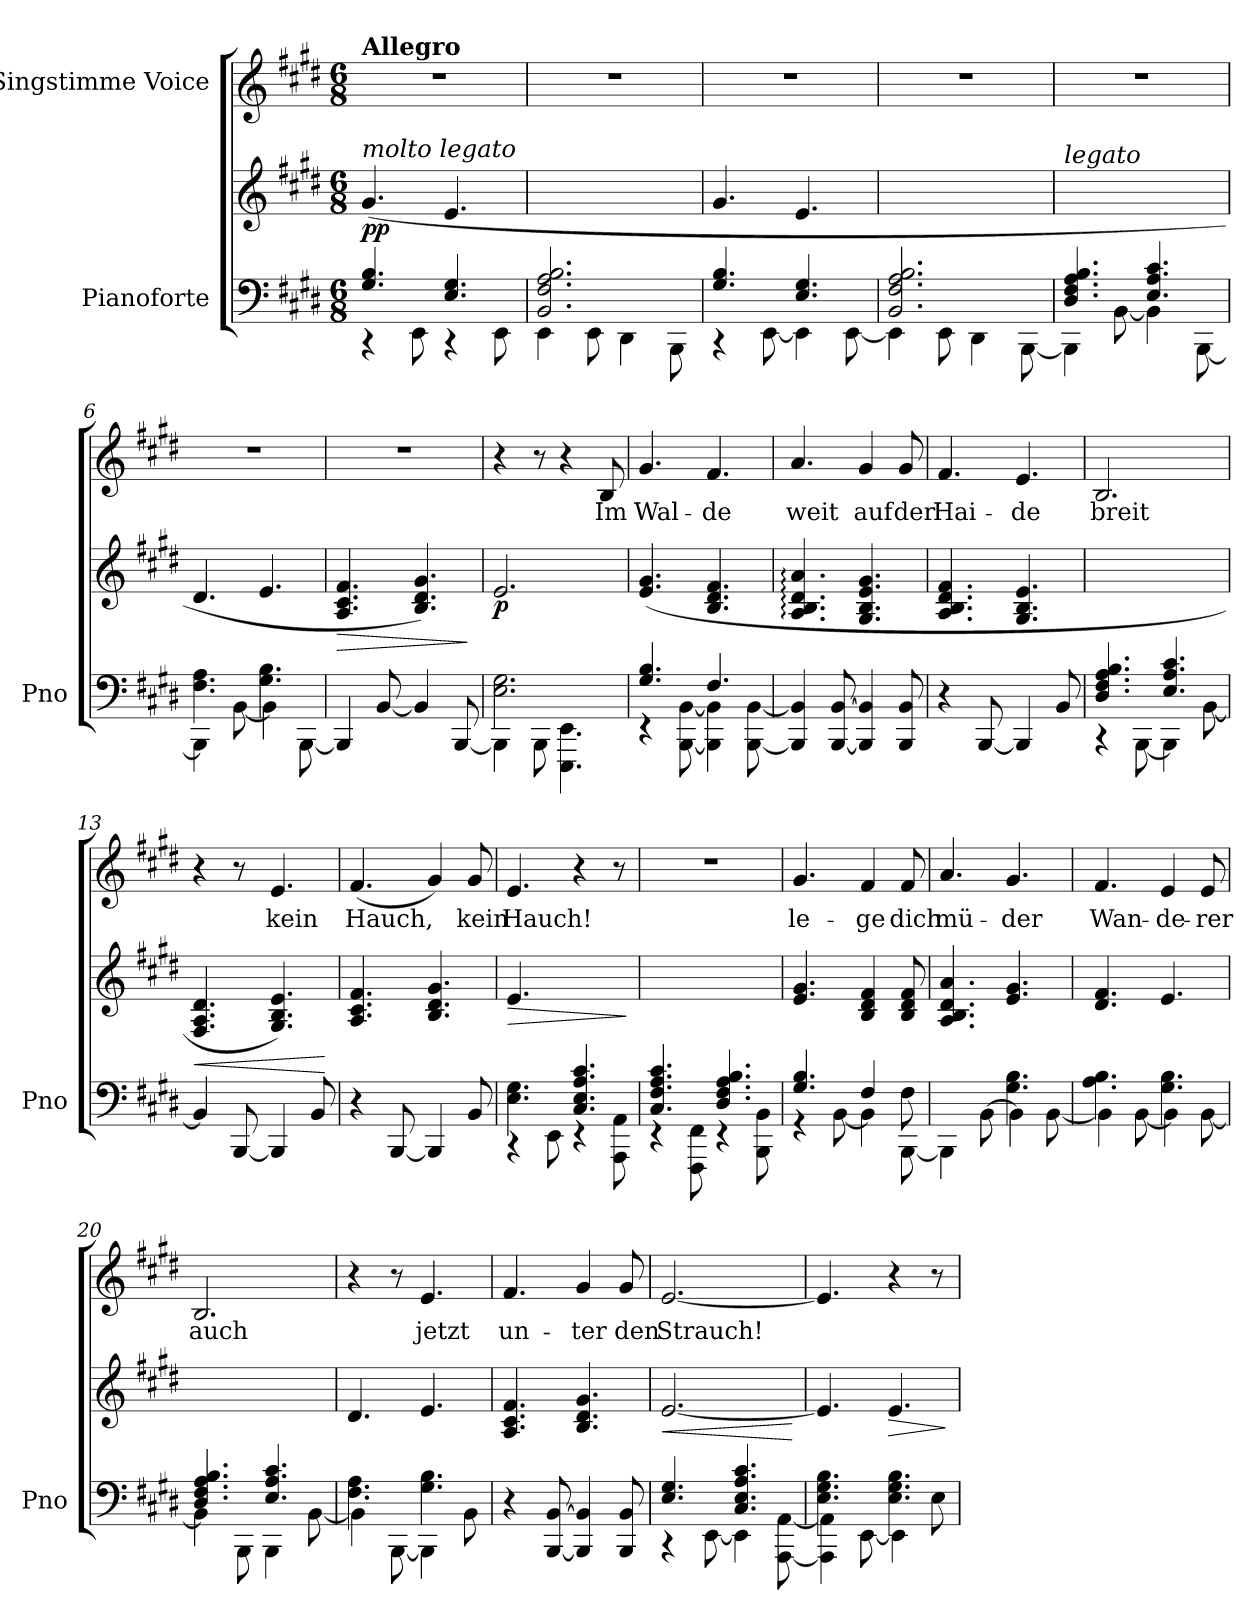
**kern	**kern	**dynam	**kern	**text
*part2	*part2	*part2	*part1	*part1
*staff3	*staff2	*staff2/3	*staff1	*staff1
*I"Pianoforte	*	*	*I"Singstimme Voice	*
*I'Pno	*	*	*	*
*clefF4	*clefG2	*	*clefG2	*
*k[f#c#g#d#]	*k[f#c#g#d#]	*	*k[f#c#g#d#]	*
*M6/8	*M6/8	*	*M6/8	*
=1	=1	=1	=1	=1
*^	*	*	*	*
!	!	!	!	!LO:TX:a:B:t=Allegro	!
!	!	!LO:TX:i:t=molto legato	!	!	!
!	!	!	!LO:DY:b	!	!
4.G#/ 4.B/	4r	(4.g#/	pp	2.r	.
.	8EE\	.	.	.	.
4.E/ 4.G#/	4r	4.e/	.	.	.
.	8EE\	.	.	.	.
=2	=2	=2	=2	=2	=2
2.BB/ 2.F#/ 2.A/ 2.B/	4EE\	2.ryy	.	2.r	.
.	8EE\	.	.	.	.
.	4DD#\	.	.	.	.
.	8BBB\	.	.	.	.
=3	=3	=3	=3	=3	=3
4.G#/ 4.B/	4r	4.g#/	.	2.r	.
.	[8EE\	.	.	.	.
4.E/ 4.G#/	4EE\]	4.e/	.	.	.
.	[<8EE\	.	.	.	.
=4	=4	=4	=4	=4	=4
2.BB/ 2.F#/ 2.A/ 2.B/)	4EE\]	2.ryy	.	2.r	.
.	8EE\	.	.	.	.
.	4DD#\	.	.	.	.
.	[<8BBB\	.	.	.	.
=5	=5	=5	=5	=5	=5
!	!	!LO:TX:i:t=legato	!	!	!
(4.D#/ 4.F#/ 4.A/ 4.B/	4BBB\]	2.ryy	.	2.r	.
.	[>8BB\	.	.	.	.
4.E/ 4.A/ 4.c#/	4BB\]	.	.	.	.
.	[<8BBB\	.	.	.	.
=6	=6	=6	=6	=6	=6
4.F#\ 4.A\	4BBB\]	4.d#/	.	2.r	.
.	[>8BB\	.	.	.	.
4.G#\ 4.B\	4BB\]	4.e/	.	.	.
.	[8BBB\	.	.	.	.
=7	=7	=7	=7	=7	=7
!	!	!	!LO:HP:b	!	!
*v	*v	*	*	*	*
4BBB/]	4.A/ 4.c#/ 4.f#/	>	2.r	.
[8BB/	.	.	.	.
4BB/]	4.B/ 4.d#/ 4.g#/)	.	.	.
[<8BBB/	.	.	.	.
.	.	]	.	.
=8	=8	=8	=8	=8
*^	*	*	*	*
!	!	!	!LO:DY:b	!	!
2.E\ 2.G#\	4BBB\]	2.e/	p	4r	.
.	8BBB\	.	.	8r	.
.	4.EEE\ 4.EE\	.	.	4r	.
.	.	.	.	8B/	Im
=9	=9	=9	=9	=9	=9
4.G#/ 4.B/	4r	(4.e/ 4.g#/	.	4.g#/	Wal-
.	[8BBB\ [8BB\	.	.	.	.
4.F#/	4BBB\] 4BB\]	4.B/ 4.d#/ 4.f#/	.	4.f#/	-de
.	[8BBB\ [8BB\	.	.	.	.
*v	*v	*	*	*	*
=10	=10	=10	=10	=10
4BBB/] 4BB/]	4.A/: 4.B/: 4.d#/: 4.a/:	.	4.a/	weit
[8BBB/ [8BB/	.	.	.	.
4BBB/] 4BB/]	4.G#/ 4.B/ 4.e/ 4.g#/	.	4g#/	auf
8BBB/ 8BB/	.	.	8g#/	der
=11	=11	=11	=11	=11
4r	4.A/ 4.B/ 4.d#/ 4.f#/	.	4.f#/	Hai-
[8BBB/	.	.	.	.
4BBB/]	4.G#/ 4.B/ 4.e/	.	4.e/	-de
8BB/	.	.	.	.
=12	=12	=12	=12	=12
*^	*	*	*	*
4.D#/ 4.F#/ 4.A/ 4.B/	4r	2.ryy	.	2.B/	breit
.	[<8BBB\	.	.	.	.
4.E/ 4.A/ 4.c#/	4BBB\]	.	.	.	.
.	[<8BB\	.	.	.	.
=13	=13	=13	=13	=13	=13
!	!	!	!LO:HP:b	!	!
*v	*v	*	*	*	*
4BB/]	4.F#/ 4.A/ 4.d#/	<	4r	.
[8BBB/	.	.	8r	.
4BBB/]	4.G#/ 4.B/ 4.e/)	.	4.e/	kein
8BB/	.	.	.	.
.	.	[	.	.
=14	=14	=14	=14	=14
4r	4.A/ 4.c#/ 4.f#/	.	(4.f#/	Hauch,
[8BBB/	.	.	.	.
4BBB/]	4.B/ 4.d#/ 4.g#/	.	4g#/)	.
8BB/	.	.	8g#/	kein
=15	=15	=15	=15	=15
*^	*	*	*	*
*	*^	*	*	*	*
!	!	!	!	!LO:HP:b	!	!
4.ryy	4.E\ 4.G#\	4r	4.e/	>	4.e/	Hauch!
.	.	8EE\	.	.	.	.
4.C#/ 4.E/ 4.A/ 4.c#/	4.ryy	4r	4.ryy	.	4r	.
.	.	8AAA\ 8AA\	.	.	8r	.
*v	*v	*v	*	*	*	*
.	.	]	.	.
=16	=16	=16	=16	=16
*^	*	*	*	*
4.C#/ 4.F#/ 4.A/ 4.c#/	4r	2.ryy	.	2.r	.
.	8FFF#\ 8FF#\	.	.	.	.
4.D#/ 4.F#/ 4.A/ 4.B/	4r	.	.	.	.
.	8BBB\ 8BB\	.	.	.	.
=17	=17	=17	=17	=17	=17
4.G#/ 4.B/	4r	4.e/ 4.g#/	.	4.g#/	le-
.	[<8BB\	.	.	.	.
4F#/	4BB\]	4B/ 4d#/ 4f#/	.	4f#/	-ge
8F#\	[<8BBB\	8B/ 8d#/ 8f#/	.	8f#/	dich
=18	=18	=18	=18	=18	=18
4.ryy	4BBB\]	4.A/ 4.B/ 4.d#/ 4.a/	.	4.a/	mü-
.	[8BB\	.	.	.	.
4.G#\ 4.B\	4BB\]	4.e/ 4.g#/	.	4.g#/	-der
.	[8BB\	.	.	.	.
=19	=19	=19	=19	=19	=19
4.A\ 4.B\	4BB\]	4.d#/ 4.f#/	.	4.f#/	Wan-
.	[8BB\	.	.	.	.
4.G#\ 4.B\	4BB\]	4.e/	.	4e/	-de-
.	[<8BB\	.	.	8e/	-rer
=20	=20	=20	=20	=20	=20
4.D#/ 4.F#/ 4.A/ 4.B/	4BB\]	2.ryy	.	2.B/	auch
.	8BBB\	.	.	.	.
4.E/ 4.A/ 4.c#/	4BBB\	.	.	.	.
.	[<8BB\	.	.	.	.
=21	=21	=21	=21	=21	=21
4.F#\ 4.A\	4BB\]	4.d#/	.	4r	.
.	[<8BBB\	.	.	8r	.
4.G#\ 4.B\	4BBB\]	4.e/	.	4.e/	jetzt
.	8BB\	.	.	.	.
*v	*v	*	*	*	*
=22	=22	=22	=22	=22
4r	4.A/ 4.c#/ 4.f#/	.	4.f#/	un-
[8BBB/ [8BB/	.	.	.	.
4BBB/] 4BB/]	4.B/ 4.d#/ 4.g#/	.	4g#/	-ter
8BBB/ 8BB/	.	.	8g#/	den
=23	=23	=23	=23	=23
*^	*	*	*	*
!	!	!	!LO:HP:b	!	!
4.E/ 4.G#/	4r	[<2.e/	<	[2.e/	Strauch!
.	[>8EE\	.	.	.	.
4.C#/ 4.E/ 4.A/ 4.c#/	4EE\]	.	.	.	.
.	[8AAA\ [8AA\	.	.	.	.
*v	*v	*	*	*	*
.	.	[	.	.
=24	=24	=24	=24	=24
*^	*	*	*	*
4.E\ 4.G#\ 4.B\	4AAA\] 4AA\]	4.e/]	.	4.e/]	.
.	[<8EE\	.	.	.	.
!	!	!	!LO:HP:b	!	!
4.E\ 4.G#\ 4.B\	4EE\]	4.e/	>	4r	.
.	8E\	.	.	8r	.
*v	*v	*	*	*	*
.	.	]	.	.
=	=	=	=	=
*-	*-	*-	*-	*-
